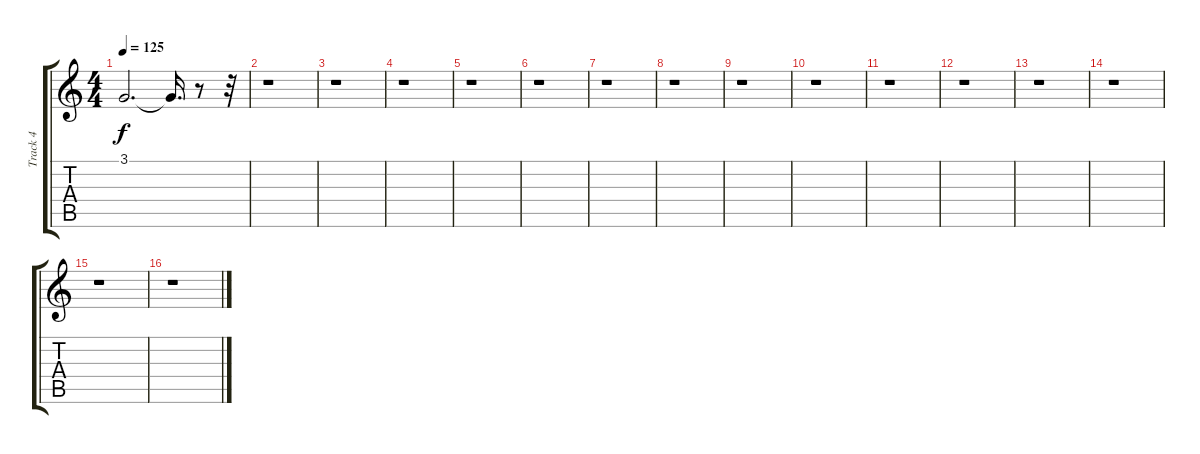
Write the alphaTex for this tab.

\track ("Track 4" "Track 4") {instrument pad1newage}
\staff {score tabs}
\tuning (E4 B3 G3 D3 A2 E2) {hide}
\ts (4 4)
\tempo 125
\clef g2
\ks c
3.1{t}.2{d dy f} 3.1{t}.16{d} r.8 r.32 |
r.1 |
r.1 |
r.1 |
r.1 |
r.1 |
r.1 |
r.1 |
r.1 |
r.1 |
r.1 |
r.1 |
r.1 |
r.1 |
r.1 |
r.1
